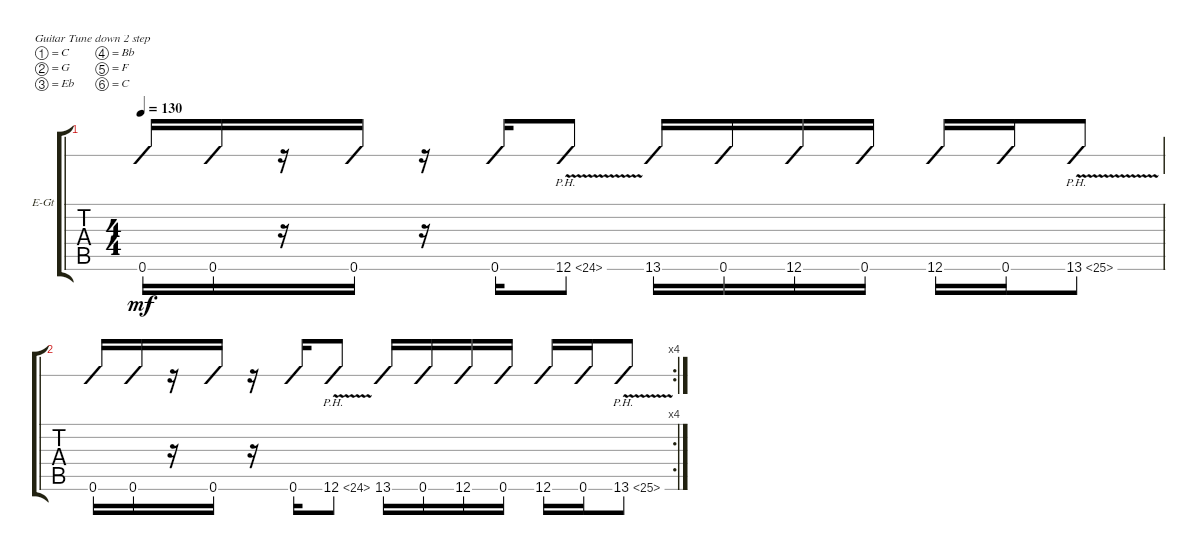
\bracketExtendMode groupsimilarinstruments
\firstSystemTrackNameOrientation horizontal
\otherSystemsTrackNameOrientation horizontal
\track ("Rhy1" "E-Gt") {instrument distortionguitar}
\staff {tabs slash}
\tuning (C4 G3 Eb3 Bb2 F2 C2)
\ts (4 4)
\tempo 130
\clef g2
\ks c
0.6.16{dy mf} 0.6.16 r.16 0.6.16 r.16 0.6.16 12.6{ph 12 v}.8 13.6.16 0.6.16 12.6.16 0.6.16 12.6.16 0.6.16 13.6{ph 12 v}.8 |
\rc 4
0.6.16 0.6.16 r.16 0.6.16 r.16 0.6.16 12.6{ph 12 v}.8 13.6.16 0.6.16 12.6.16 0.6.16 12.6.16 0.6.16 13.6{ph 12 v}.8
